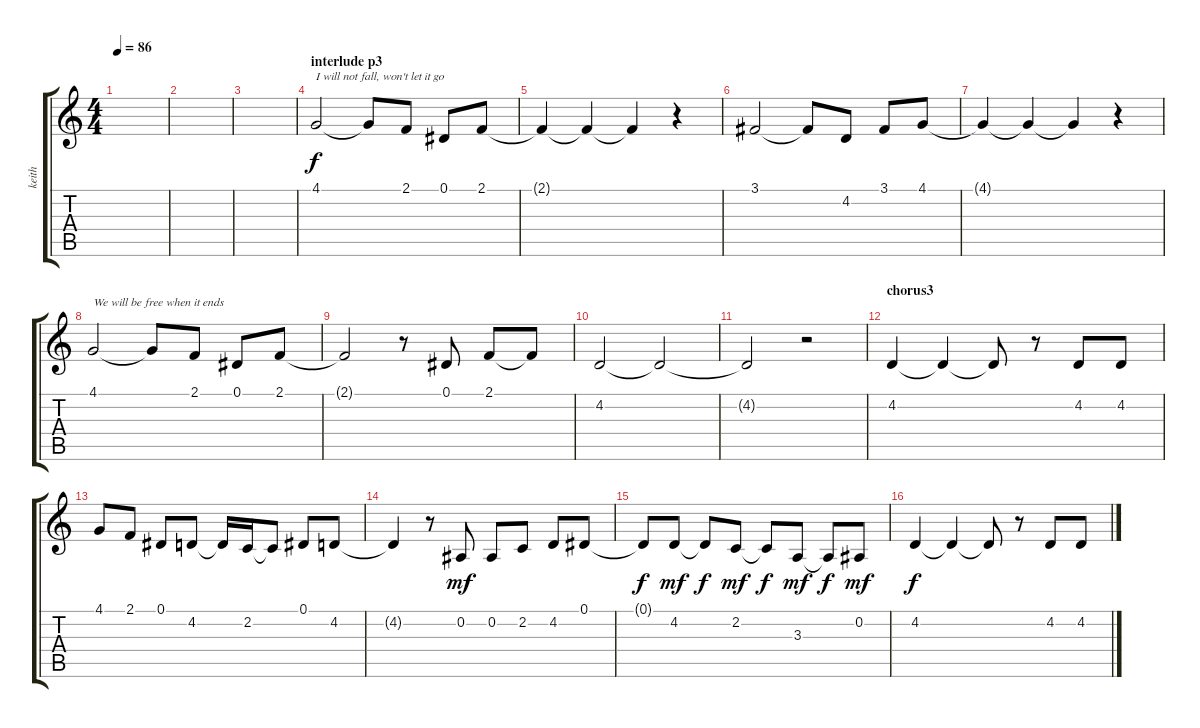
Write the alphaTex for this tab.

\track ("keith" "keith") {instrument englishhorn}
\staff {score tabs}
\tuning (Eb4 Bb3 Gb3 Db3 Ab2 Eb2) {hide}
\ts (4 4)
\tempo 86
\clef g2
\ks c
|
|
|
\section ("" "interlude p3")
4.1.2{txt "I will not fall, won't let it go"} 4.1{t}.8 2.1.8 0.1.8 2.1.8 |
2.1{t}.4 2.1{t}.4 2.1{t}.4 r.4 |
3.1.2 3.1{t}.8 4.2.8 3.1.8 4.1.8 |
4.1{t}.4 4.1{t}.4 4.1{t}.4 r.4 |
4.1.2{txt "We will be free when it ends"} 4.1{t}.8 2.1.8 0.1.8 2.1.8 |
2.1{t}.2 r.8 0.1.8 2.1.8 2.1{t}.8 |
4.2.2 4.2{t}.2 |
4.2{t}.2 r.2 |
\section ("" "chorus3")
4.2.4 4.2{t}.4 4.2{t}.8 r.8 4.2.8 4.2.8 |
4.1.8 2.1.8 0.1.8 4.2.8 4.2{t}.16 2.2.16 2.2{t}.8 0.1.8 4.2.8 |
4.2{t}.4 r.8 0.2.8{dy mf} 0.2.8 2.2.8 4.2.8 0.1.8 |
0.1{t}.8{dy f} 4.2.8{dy mf} 4.2{t}.8{dy f} 2.2.8{dy mf} 2.2{t}.8{dy f} 3.3.8{dy mf} 3.3{t}.8{dy f} 0.2.8{dy mf} |
4.2.4{dy f} 4.2{t}.4 4.2{t}.8 r.8 4.2.8 4.2.8
